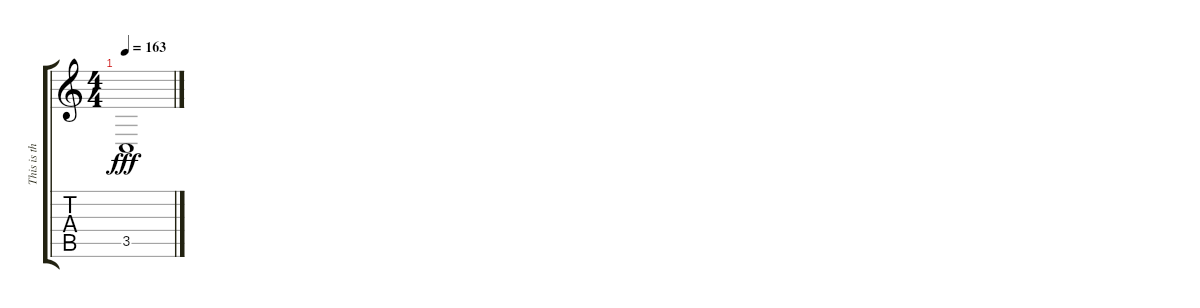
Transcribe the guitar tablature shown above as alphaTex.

\track ("This is the Timpani..." "This is th") {instrument timpani}
\staff {score tabs}
\tuning (E4 B3 G3 D3 A2 E2) {hide}
\ts (4 4)
\tempo 163
\clef g2
\ks c
3.5.1{dy fff}
